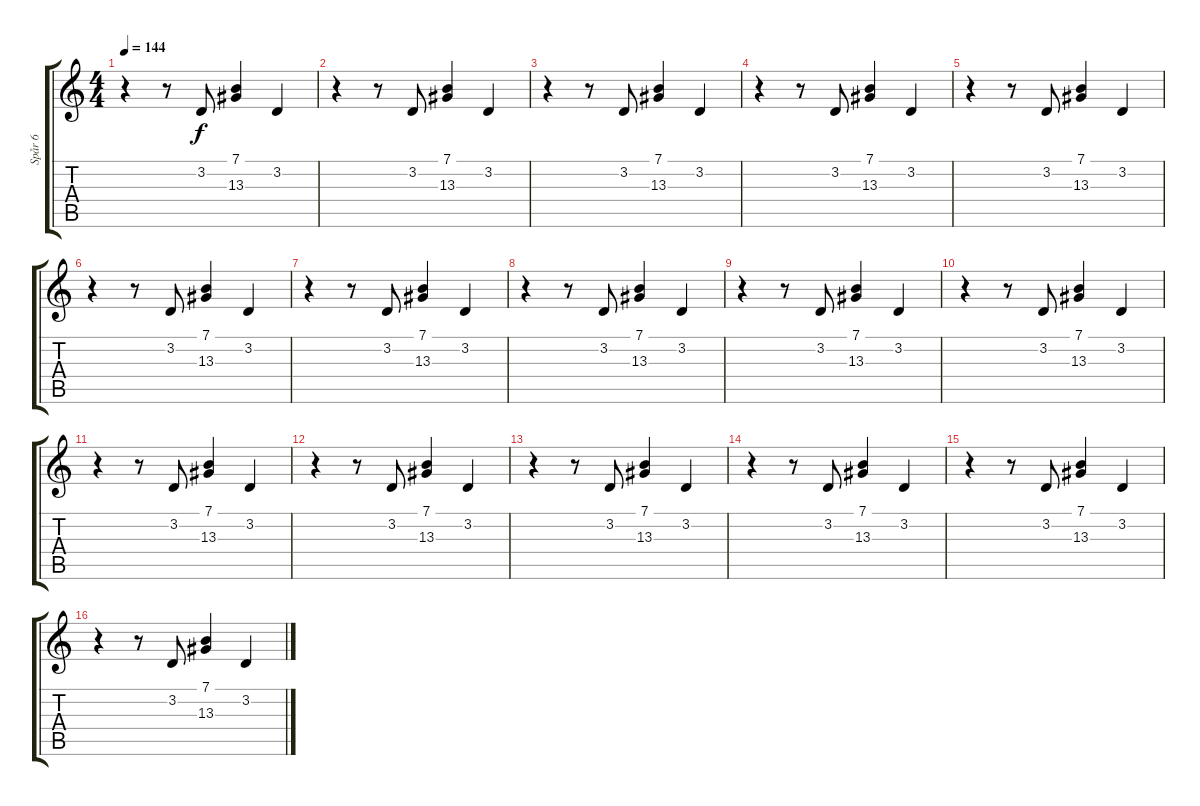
\track ("Spår 6" "Spår 6") {instrument woodblock}
\staff {score tabs}
\tuning (E4 B3 G3 D3 A2 E2) {hide}
\ts (4 4)
\tempo 144
\clef g2
\ks c
r.4{dy f} r.8 3.2.8 (7.1 13.3).4 3.2.4 |
r.4 r.8 3.2.8 (7.1 13.3).4 3.2.4 |
r.4 r.8 3.2.8 (7.1 13.3).4 3.2.4 |
r.4 r.8 3.2.8 (7.1 13.3).4 3.2.4 |
r.4 r.8 3.2.8 (7.1 13.3).4 3.2.4 |
r.4 r.8 3.2.8 (7.1 13.3).4 3.2.4 |
r.4 r.8 3.2.8 (7.1 13.3).4 3.2.4 |
r.4 r.8 3.2.8 (7.1 13.3).4 3.2.4 |
r.4 r.8 3.2.8 (7.1 13.3).4 3.2.4 |
r.4 r.8 3.2.8 (7.1 13.3).4 3.2.4 |
r.4 r.8 3.2.8 (7.1 13.3).4 3.2.4 |
r.4 r.8 3.2.8 (7.1 13.3).4 3.2.4 |
r.4 r.8 3.2.8 (7.1 13.3).4 3.2.4 |
r.4 r.8 3.2.8 (7.1 13.3).4 3.2.4 |
r.4 r.8 3.2.8 (7.1 13.3).4 3.2.4 |
r.4 r.8 3.2.8 (7.1 13.3).4 3.2.4
